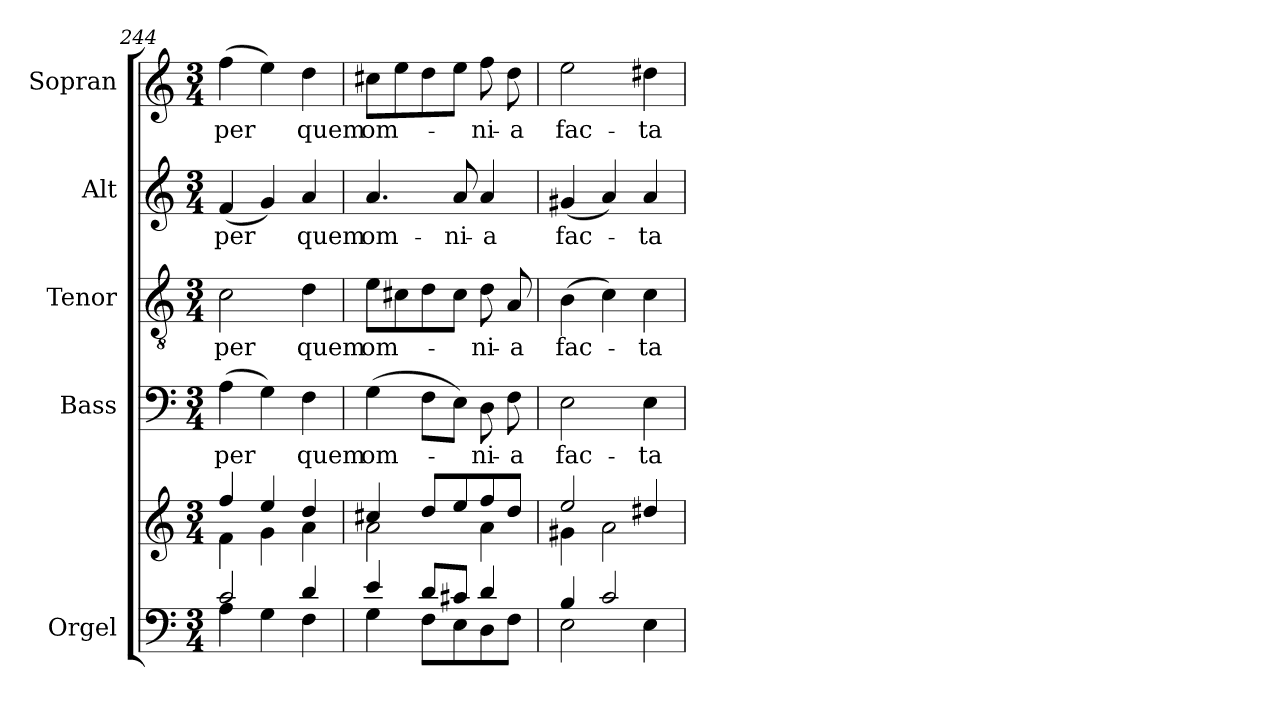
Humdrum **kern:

**kern	**kern	**kern	**text	**kern	**text	**kern	**text	**kern	**text
*part5	*part5	*part4	*part4	*part3	*part3	*part2	*part2	*part1	*part1
*staff6	*staff5	*staff4	*staff4	*staff3	*staff3	*staff2	*staff2	*staff1	*staff1
*I"Orgel	*	*I"Bass	*	*I"Tenor	*	*I"Alt	*	*I"Sopran	*
*I'Org.	*	*I'B.	*	*I'T.	*	*I'A.	*	*I'S.	*
*clefF4	*clefG2	*clefF4	*	*clefGv2	*	*clefG2	*	*clefG2	*
*k[]	*k[]	*k[]	*	*k[]	*	*k[]	*	*k[]	*
*C:	*C:	*C:	*	*C:	*	*C:	*	*C:	*
*M3/4	*M3/4	*M3/4	*	*M3/4	*	*M3/4	*	*M3/4	*
=244	=244	=244	=244	=244	=244	=244	=244	=244	=244
*^	*^	*	*	*	*	*	*	*	*
!	!	!	!	!	!LO:LY:b	!	!LO:LY:b	!	!LO:LY:b	!	!LO:LY:b
2c/	4A\	4ff/	4f\	(>4A\	per	2c\	per	(<4f/	per	(>4ff\	per
.	4G\	4ee/	4g\	4G\)	.	.	.	4g/)	.	4ee\)	.
!	!	!	!	!	!LO:LY:b	!	!LO:LY:b	!	!LO:LY:b	!	!LO:LY:b
4d/	4F\	4dd/	4a\	4F\	quem	4d\	quem	4a/	quem	4dd\	quem
!!LO:PB:g=z
=245	=245	=245	=245	=245	=245	=245	=245	=245	=245	=245	=245
!	!	!	!	!	!LO:LY:b	!	!LO:LY:b	!	!LO:LY:b	!	!LO:LY:b
4e/	4G\	4cc#X/	2a\	(>4G\	om-	8e\L	om-	4.a/	om-	8cc#X\L	om-
.	.	.	.	.	.	8c#X\	.	.	.	8ee\	.
8d/L	8F\L	8dd/L	.	8F\L	.	8d\	.	.	.	8dd\	.
!	!	!	!	!	!	!	!	!	!LO:LY:b	!	!
8c#X/J	8E\	8ee/	.	8E\J)	.	8c#\J	.	8a/	-ni-	8ee\J	.
!	!	!	!	!	!LO:LY:b	!	!LO:LY:b	!	!LO:LY:b	!	!LO:LY:b
4d/	8D\	8ff/	4a\	8D\	-ni-	8d\	-ni-	4a/	-a	8ff\	-ni-
!	!	!	!	!	!LO:LY:b	!	!LO:LY:b	!	!	!	!LO:LY:b
.	8F\J	8dd/J	.	8F\	-a	8A/	-a	.	.	8dd\	-a
=246	=246	=246	=246	=246	=246	=246	=246	=246	=246	=246	=246
!	!	!	!	!	!LO:LY:b	!	!LO:LY:b	!	!LO:LY:b	!	!LO:LY:b
4B/	2E\	2ee/	4g#X\	2E\	fac-	(>4B\	fac-	(<4g#X/	fac-	2ee\	fac-
2c/	.	.	2a\	.	.	4c\)	.	4a/)	.	.	.
!	!	!	!	!	!LO:LY:b	!	!LO:LY:b	!	!LO:LY:b	!	!LO:LY:b
.	4E\	4dd#X/	.	4E\	-ta	4c\	-ta	4a/	-ta	4dd#X\	-ta
*v	*v	*	*	*	*	*	*	*	*	*	*
*	*v	*v	*	*	*	*	*	*	*	*
=	=	=	=	=	=	=	=	=	=
*-	*-	*-	*-	*-	*-	*-	*-	*-	*-
